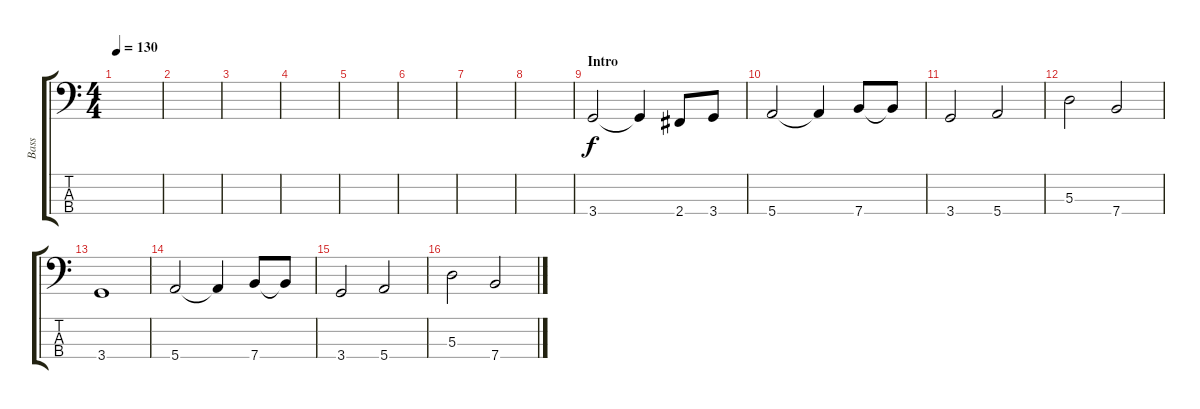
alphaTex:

\track ("Bass" "Bass") {instrument electricbassfinger}
\staff {score tabs}
\tuning (G2 D2 A1 E1) {hide}
\ts (4 4)
\tempo 130
\clef f4
\ks c
|
|
|
|
|
|
|
|
\section ("" "Intro")
3.4.2 3.4{t}.4 2.4.8 3.4.8 |
5.4.2 5.4{t}.4 7.4.8 7.4{t}.8 |
3.4.2 5.4.2 |
5.3.2 7.4.2 |
3.4.1 |
5.4.2 5.4{t}.4 7.4.8 7.4{t}.8 |
3.4.2 5.4.2 |
5.3.2 7.4.2
